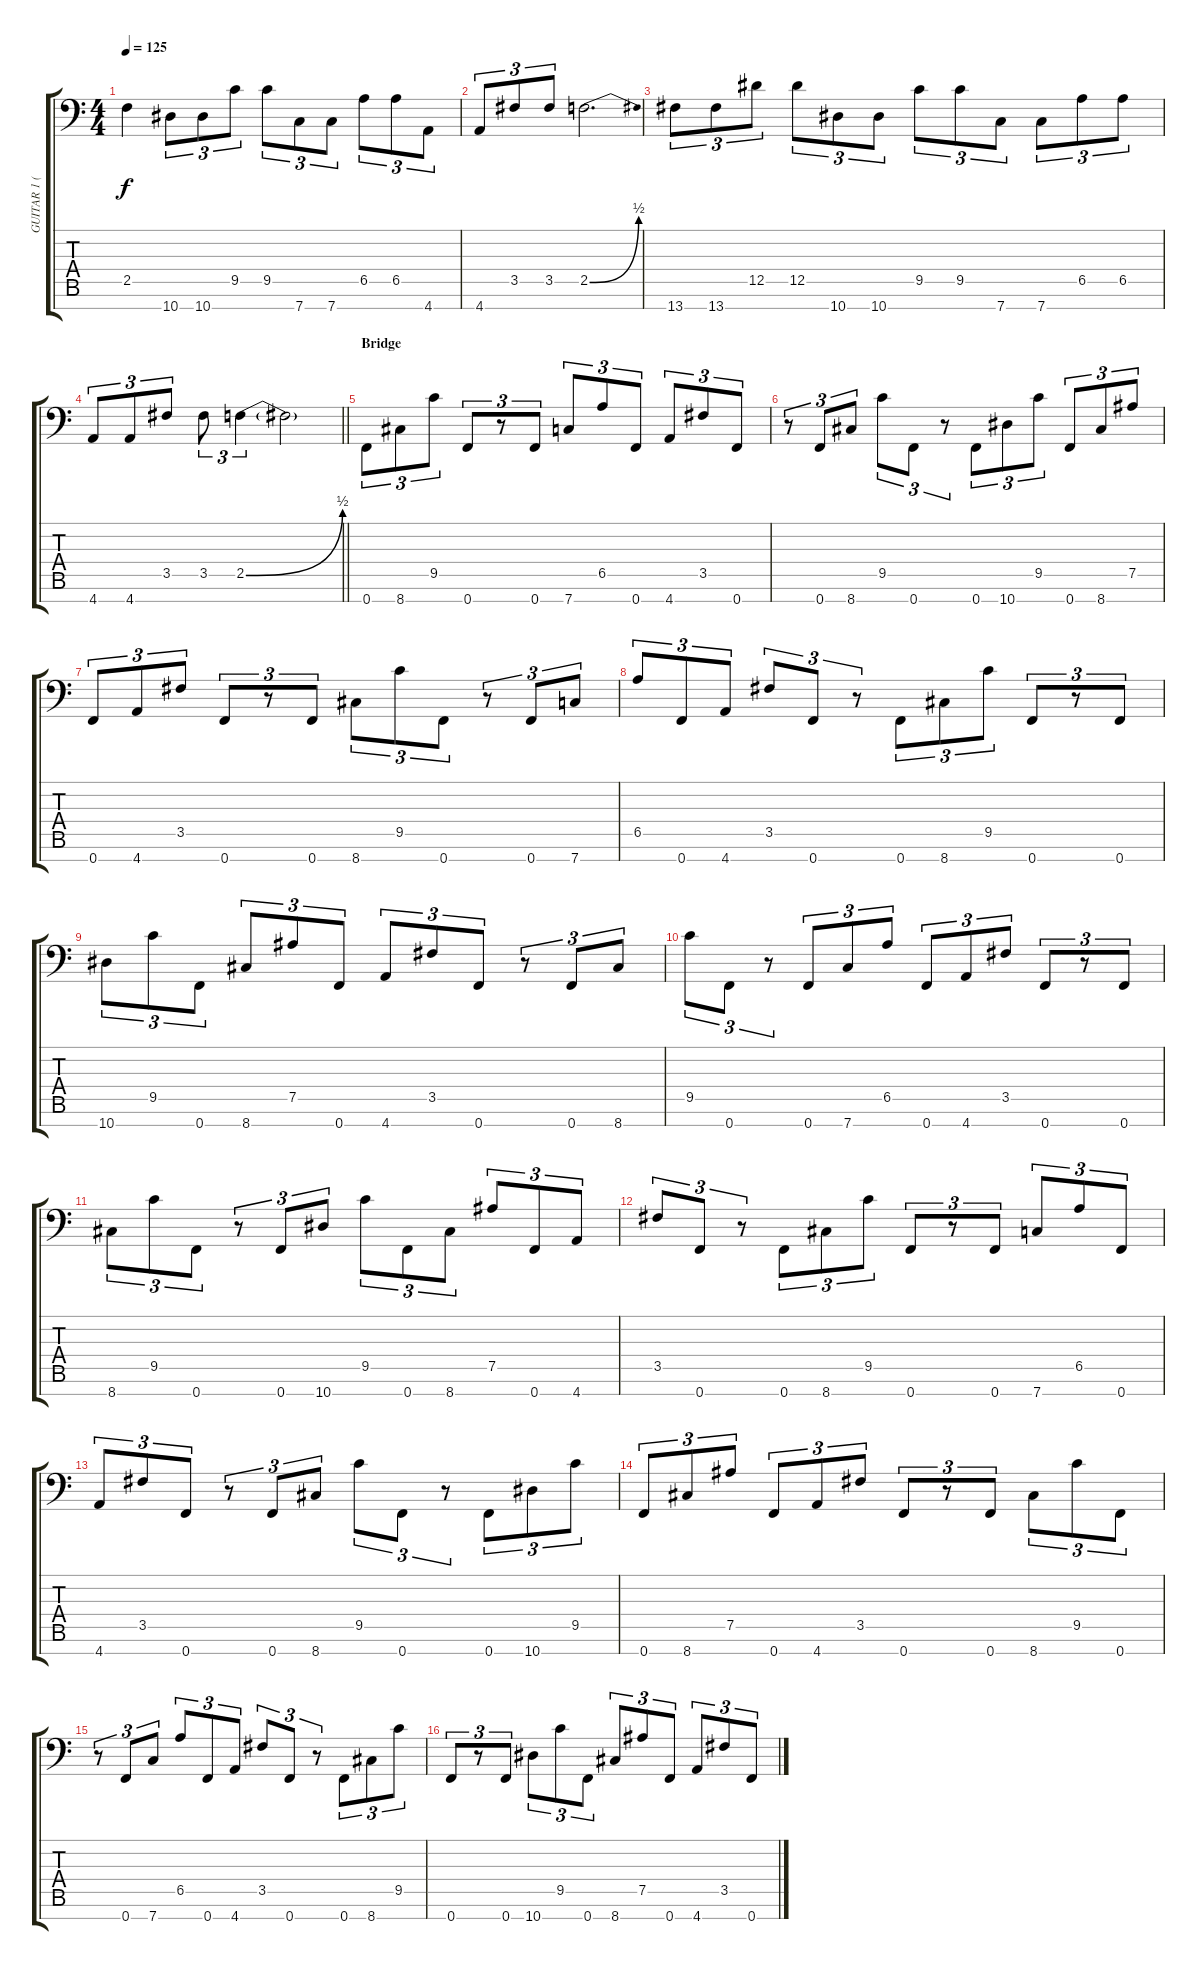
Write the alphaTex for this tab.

\track ("GUITAR 1 (Fredrik Thordendal)" "GUITAR 1 (") {instrument overdrivenguitar}
\staff {score tabs}
\tuning (Bb3 F3 Db3 Ab2 Eb2 Bb1 F1) {hide}
\ts (4 4)
\tempo 125
\clef f4
\ks c
2.5{t}.4{dy f} 10.7.8{tu (3 2)} 10.7.8{tu (3 2)} 9.5.8{tu (3 2)} 9.5.8{tu (3 2)} 7.7.8{tu (3 2)} 7.7.8{tu (3 2)} 6.5.8{tu (3 2)} 6.5.8{tu (3 2)} 4.7.8{tu (3 2)} |
4.7.8{tu (3 2)} 3.5.8{tu (3 2)} 3.5.8{tu (3 2)} 2.5{be (bend 0 0 60 2)}.2{d} |
13.7.8{tu (3 2)} 13.7.8{tu (3 2)} 12.5.8{tu (3 2)} 12.5.8{tu (3 2)} 10.7.8{tu (3 2)} 10.7.8{tu (3 2)} 9.5.8{tu (3 2)} 9.5.8{tu (3 2)} 7.7.8{tu (3 2)} 7.7.8{tu (3 2)} 6.5.8{tu (3 2)} 6.5.8{tu (3 2)} |
\barLineRight lightlight
4.7.8{tu (3 2)} 4.7.8{tu (3 2)} 3.5.8{tu (3 2)} 3.5.8{tu (3 2)} 2.5{be (bend 0 0 60 2)}.4{tu (3 2)} 2.5{t}.2 |
\section ("" "Bridge")
0.7.8{tu (3 2)} 8.7.8{tu (3 2)} 9.5.8{tu (3 2)} 0.7.8{tu (3 2)} r.8{tu (3 2)} 0.7.8{tu (3 2)} 7.7.8{tu (3 2)} 6.5.8{tu (3 2)} 0.7.8{tu (3 2)} 4.7.8{tu (3 2)} 3.5.8{tu (3 2)} 0.7.8{tu (3 2)} |
r.8{tu (3 2)} 0.7.8{tu (3 2)} 8.7.8{tu (3 2)} 9.5.8{tu (3 2)} 0.7.8{tu (3 2)} r.8{tu (3 2)} 0.7.8{tu (3 2)} 10.7.8{tu (3 2)} 9.5.8{tu (3 2)} 0.7.8{tu (3 2)} 8.7.8{tu (3 2)} 7.5.8{tu (3 2)} |
0.7.8{tu (3 2)} 4.7.8{tu (3 2)} 3.5.8{tu (3 2)} 0.7.8{tu (3 2)} r.8{tu (3 2)} 0.7.8{tu (3 2)} 8.7.8{tu (3 2)} 9.5.8{tu (3 2)} 0.7.8{tu (3 2)} r.8{tu (3 2)} 0.7.8{tu (3 2)} 7.7.8{tu (3 2)} |
6.5.8{tu (3 2)} 0.7.8{tu (3 2)} 4.7.8{tu (3 2)} 3.5.8{tu (3 2)} 0.7.8{tu (3 2)} r.8{tu (3 2)} 0.7.8{tu (3 2)} 8.7.8{tu (3 2)} 9.5.8{tu (3 2)} 0.7.8{tu (3 2)} r.8{tu (3 2)} 0.7.8{tu (3 2)} |
10.7.8{tu (3 2)} 9.5.8{tu (3 2)} 0.7.8{tu (3 2)} 8.7.8{tu (3 2)} 7.5.8{tu (3 2)} 0.7.8{tu (3 2)} 4.7.8{tu (3 2)} 3.5.8{tu (3 2)} 0.7.8{tu (3 2)} r.8{tu (3 2)} 0.7.8{tu (3 2)} 8.7.8{tu (3 2)} |
9.5.8{tu (3 2)} 0.7.8{tu (3 2)} r.8{tu (3 2)} 0.7.8{tu (3 2)} 7.7.8{tu (3 2)} 6.5.8{tu (3 2)} 0.7.8{tu (3 2)} 4.7.8{tu (3 2)} 3.5.8{tu (3 2)} 0.7.8{tu (3 2)} r.8{tu (3 2)} 0.7.8{tu (3 2)} |
8.7.8{tu (3 2)} 9.5.8{tu (3 2)} 0.7.8{tu (3 2)} r.8{tu (3 2)} 0.7.8{tu (3 2)} 10.7.8{tu (3 2)} 9.5.8{tu (3 2)} 0.7.8{tu (3 2)} 8.7.8{tu (3 2)} 7.5.8{tu (3 2)} 0.7.8{tu (3 2)} 4.7.8{tu (3 2)} |
3.5.8{tu (3 2)} 0.7.8{tu (3 2)} r.8{tu (3 2)} 0.7.8{tu (3 2)} 8.7.8{tu (3 2)} 9.5.8{tu (3 2)} 0.7.8{tu (3 2)} r.8{tu (3 2)} 0.7.8{tu (3 2)} 7.7.8{tu (3 2)} 6.5.8{tu (3 2)} 0.7.8{tu (3 2)} |
4.7.8{tu (3 2)} 3.5.8{tu (3 2)} 0.7.8{tu (3 2)} r.8{tu (3 2)} 0.7.8{tu (3 2)} 8.7.8{tu (3 2)} 9.5.8{tu (3 2)} 0.7.8{tu (3 2)} r.8{tu (3 2)} 0.7.8{tu (3 2)} 10.7.8{tu (3 2)} 9.5.8{tu (3 2)} |
0.7.8{tu (3 2)} 8.7.8{tu (3 2)} 7.5.8{tu (3 2)} 0.7.8{tu (3 2)} 4.7.8{tu (3 2)} 3.5.8{tu (3 2)} 0.7.8{tu (3 2)} r.8{tu (3 2)} 0.7.8{tu (3 2)} 8.7.8{tu (3 2)} 9.5.8{tu (3 2)} 0.7.8{tu (3 2)} |
r.8{tu (3 2)} 0.7.8{tu (3 2)} 7.7.8{tu (3 2)} 6.5.8{tu (3 2)} 0.7.8{tu (3 2)} 4.7.8{tu (3 2)} 3.5.8{tu (3 2)} 0.7.8{tu (3 2)} r.8{tu (3 2)} 0.7.8{tu (3 2)} 8.7.8{tu (3 2)} 9.5.8{tu (3 2)} |
0.7.8{tu (3 2)} r.8{tu (3 2)} 0.7.8{tu (3 2)} 10.7.8{tu (3 2)} 9.5.8{tu (3 2)} 0.7.8{tu (3 2)} 8.7.8{tu (3 2)} 7.5.8{tu (3 2)} 0.7.8{tu (3 2)} 4.7.8{tu (3 2)} 3.5.8{tu (3 2)} 0.7.8{tu (3 2)}
